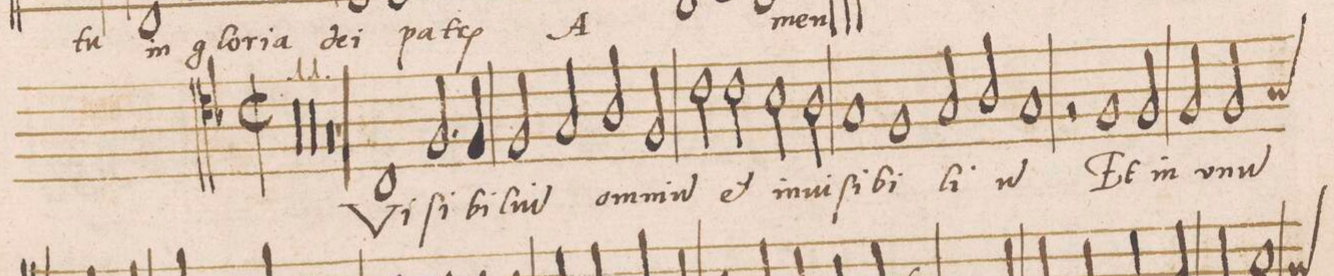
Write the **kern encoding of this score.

**kern	**text
*I"BASSVS	*
*clefC4	*
*k[b-]	*
*met(C|)	*
*M2/1	*
00r	.
=2-	=2-
=3-	=3-
00r	.
=4-	=4-
=5-	=5-
0r	.
=6-	=6-
1r	.
1C	Vi-
=7-	=7-
2.F/	-ſi-
4F/	-bi-
2F/	-li-
2G/	-um
=8-	=8-
2A/	om-
2F/	-ni-
2c\	-u(m)
2c\	et
=9-	=9-
2B-\	in-
2A\	-vi-
1G	-ſi-
=10-	=10-
1F	-bi-
2G/	-li-
2A/	-u(m)
=11-	=11-
1G	.
2r	.
1F/	Et
=12-	=12-
2F/	in
2F/	u-
2F/	-nu(m)
*custos:G	*
=13-	=13-
*-	*-
